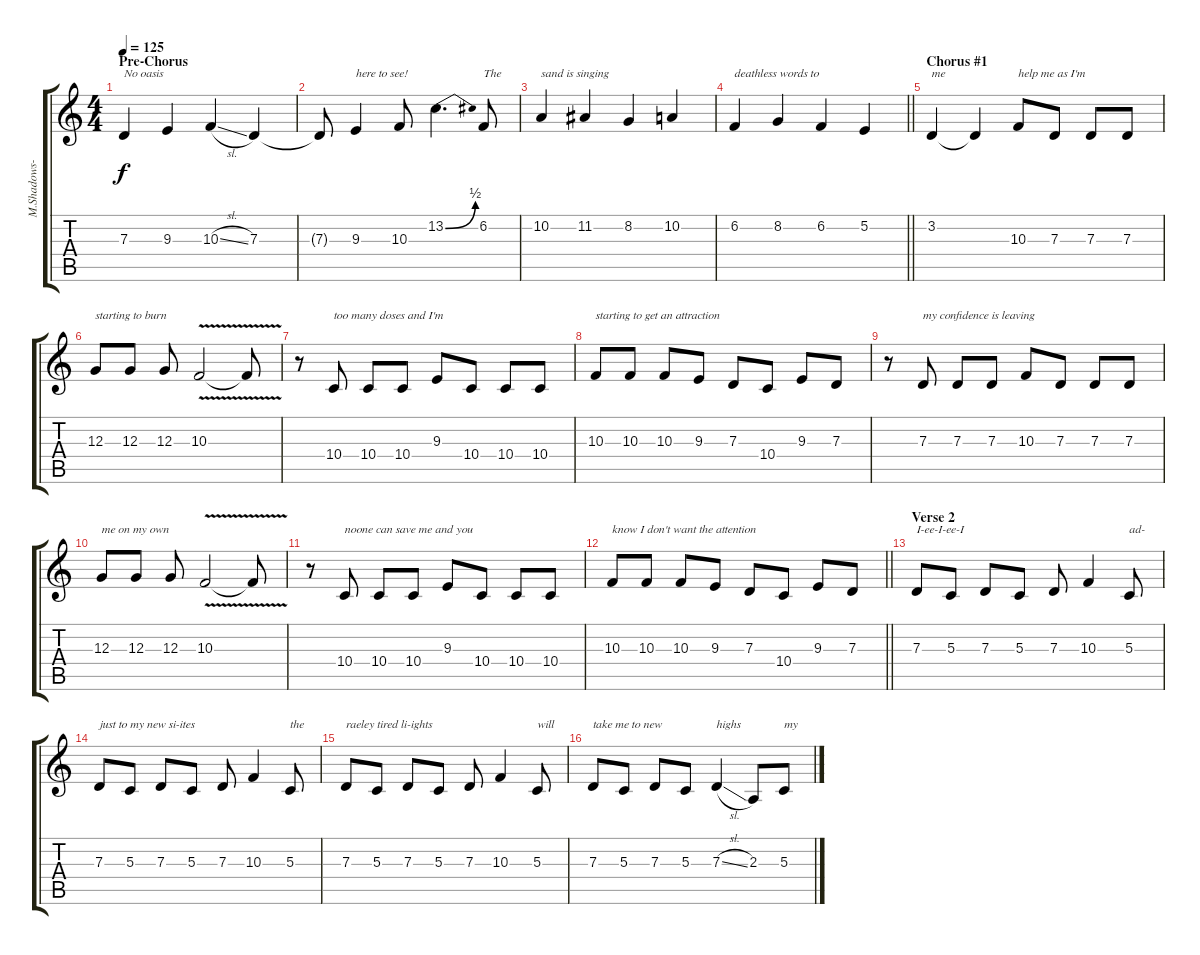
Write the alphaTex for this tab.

\track ("M.Shadows-Vocals" "M.Shadows-") {instrument lead6voice}
\staff {score tabs}
\tuning (E4 B3 G3 D3 A2 E2) {hide}
\ts (4 4)
\section ("" "Pre-Chorus")
\tempo 125
\clef g2
\ks c
7.3.4{txt "No oasis" dy f} 9.3.4 10.3{sl}.4 7.3.4 |
7.3{t}.8 9.3.4{txt "here to see!"} 10.3.8 13.2{be (bend 0 0 60 2)}.4{d} 6.2.8{txt "The"} |
10.2.4{txt "sand is singing"} 11.2.4 8.2.4 10.2.4 |
\barLineRight lightlight
6.2.4{txt "deathless words to "} 8.2.4 6.2.4 5.2.4 |
\section ("" "Chorus #1")
3.2.4{txt "me"} 3.2{t}.4 10.3.8{txt "help me as I'm"} 7.3.8 7.3.8 7.3.8 |
12.3.8{txt "starting to burn"} 12.3.8 12.3.8 10.3{v}.2 10.3{t}.8 |
r.8 10.4.8{txt "too many doses and I'm "} 10.4.8 10.4.8 9.3.8 10.4.8 10.4.8 10.4.8 |
10.3.8{txt "starting to get an attraction"} 10.3.8 10.3.8 9.3.8 7.3.8 10.4.8 9.3.8 7.3.8 |
r.8 7.3.8{txt "my confidence is leaving "} 7.3.8 7.3.8 10.3.8 7.3.8 7.3.8 7.3.8 |
12.3.8{txt "me on my own"} 12.3.8 12.3.8 10.3{v}.2 10.3{t}.8 |
r.8 10.4.8{txt "noone can save me and you"} 10.4.8 10.4.8 9.3.8 10.4.8 10.4.8 10.4.8 |
\barLineRight lightlight
10.3.8{txt "know I don't want the attention"} 10.3.8 10.3.8 9.3.8 7.3.8 10.4.8 9.3.8 7.3.8 |
\section ("" "Verse 2")
7.3.8{txt "I-ee-I-ee-I"} 5.3.8 7.3.8 5.3.8 7.3.8 10.3.4 5.3.8{txt "ad-"} |
7.3.8{txt "just to my new si-ites"} 5.3.8 7.3.8 5.3.8 7.3.8 10.3.4 5.3.8{txt "the"} |
7.3.8{txt "raeley tired li-ights"} 5.3.8 7.3.8 5.3.8 7.3.8 10.3.4 5.3.8{txt "will"} |
7.3.8{txt "take me to new"} 5.3.8 7.3.8 5.3.8 7.3{sl}.4{txt "highs"} 2.3.8 5.3.8{txt "my "}
